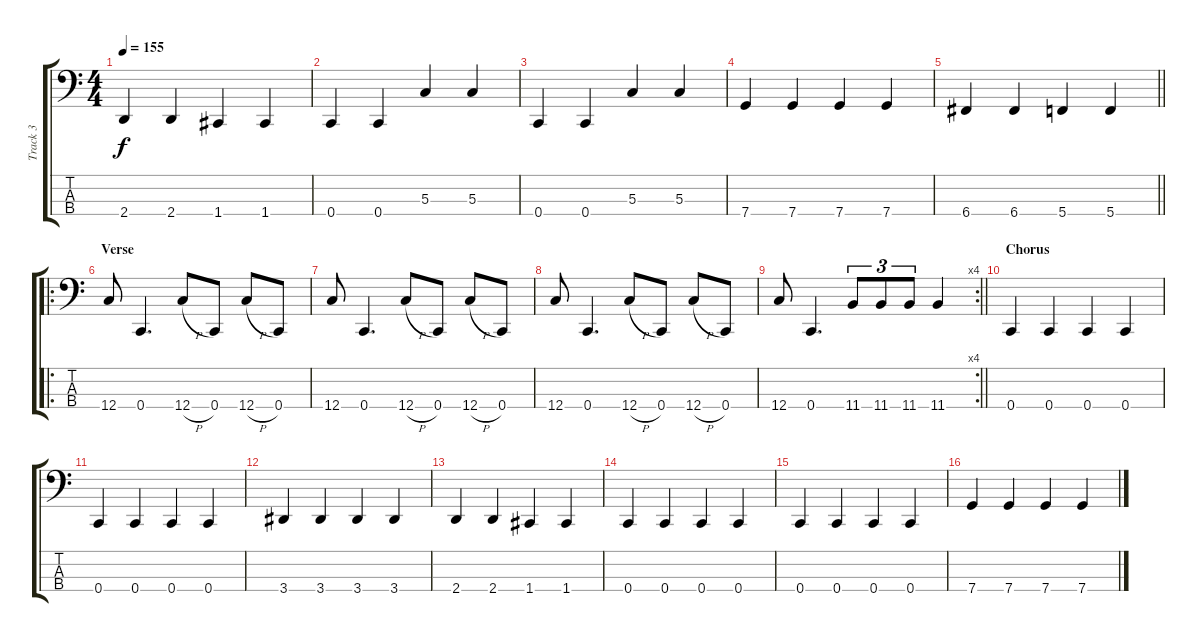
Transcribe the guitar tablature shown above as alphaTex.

\track ("Track 3" "Track 3") {instrument electricbassfinger}
\staff {score tabs}
\tuning (F2 C2 G1 C1) {hide}
\ts (4 4)
\tempo 155
\clef f4
\ks c
2.4.4{dy f} 2.4.4 1.4.4 1.4.4 |
0.4.4 0.4.4 5.3.4 5.3.4 |
0.4.4 0.4.4 5.3.4 5.3.4 |
7.4.4 7.4.4 7.4.4 7.4.4 |
\barLineRight lightlight
6.4.4 6.4.4 5.4.4 5.4.4 |
\ro
\section ("" "Verse")
12.4.8 0.4.4{d} 12.4{h}.8 0.4.8 12.4{h}.8 0.4.8 |
12.4.8 0.4.4{d} 12.4{h}.8 0.4.8 12.4{h}.8 0.4.8 |
12.4.8 0.4.4{d} 12.4{h}.8 0.4.8 12.4{h}.8 0.4.8 |
\rc 4
\barLineRight lightlight
12.4.8 0.4.4{d} 11.4.8{tu (3 2)} 11.4.8{tu (3 2)} 11.4.8{tu (3 2)} 11.4.4 |
\section ("" "Chorus")
0.4.4 0.4.4 0.4.4 0.4.4 |
0.4.4 0.4.4 0.4.4 0.4.4 |
3.4.4 3.4.4 3.4.4 3.4.4 |
2.4.4 2.4.4 1.4.4 1.4.4 |
0.4.4 0.4.4 0.4.4 0.4.4 |
0.4.4 0.4.4 0.4.4 0.4.4 |
7.4.4 7.4.4 7.4.4 7.4.4
